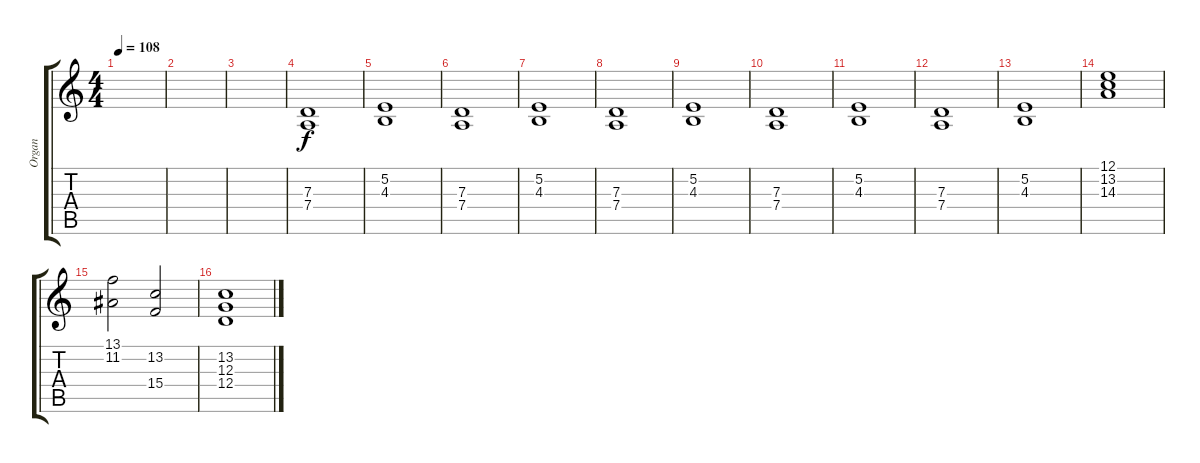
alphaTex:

\track ("Organ" "Organ") {instrument drawbarorgan}
\staff {score tabs}
\tuning (E4 B3 G3 D3 A2 E2) {hide}
\ts (4 4)
\tempo 108
\clef g2
\ks c
|
|
|
(7.3 7.4).1 |
(5.2 4.3).1 |
(7.3 7.4).1 |
(5.2 4.3).1 |
(7.3 7.4).1 |
(5.2 4.3).1 |
(7.3 7.4).1 |
(5.2 4.3).1 |
(7.3 7.4).1 |
(5.2 4.3).1 |
(12.1 13.2 14.3).1 |
(13.1 11.2).2 (13.2 15.4).2 |
(13.2 12.3 12.4).1
